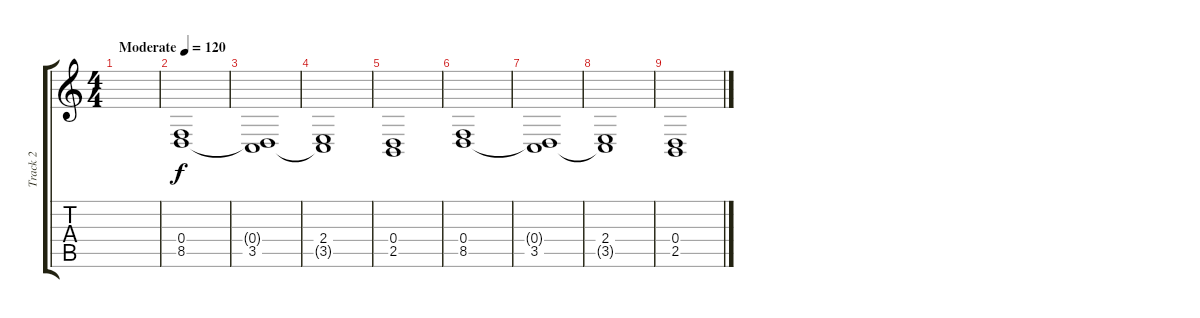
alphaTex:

\track ("Track 2" "Track 2") {instrument cello}
\staff {score tabs}
\tuning (E4 B3 G3 D3 A2 E2) {hide}
\ts (4 4)
\tempo (120 "Moderate")
\clef g2
\ks c
|
(0.4 8.5).1 |
(0.4{t} 3.5).1 |
(2.4 3.5{t}).1 |
(0.4 2.5).1 |
(0.4 8.5).1 |
(0.4{t} 3.5).1 |
(2.4 3.5{t}).1 |
(0.4 2.5).1
